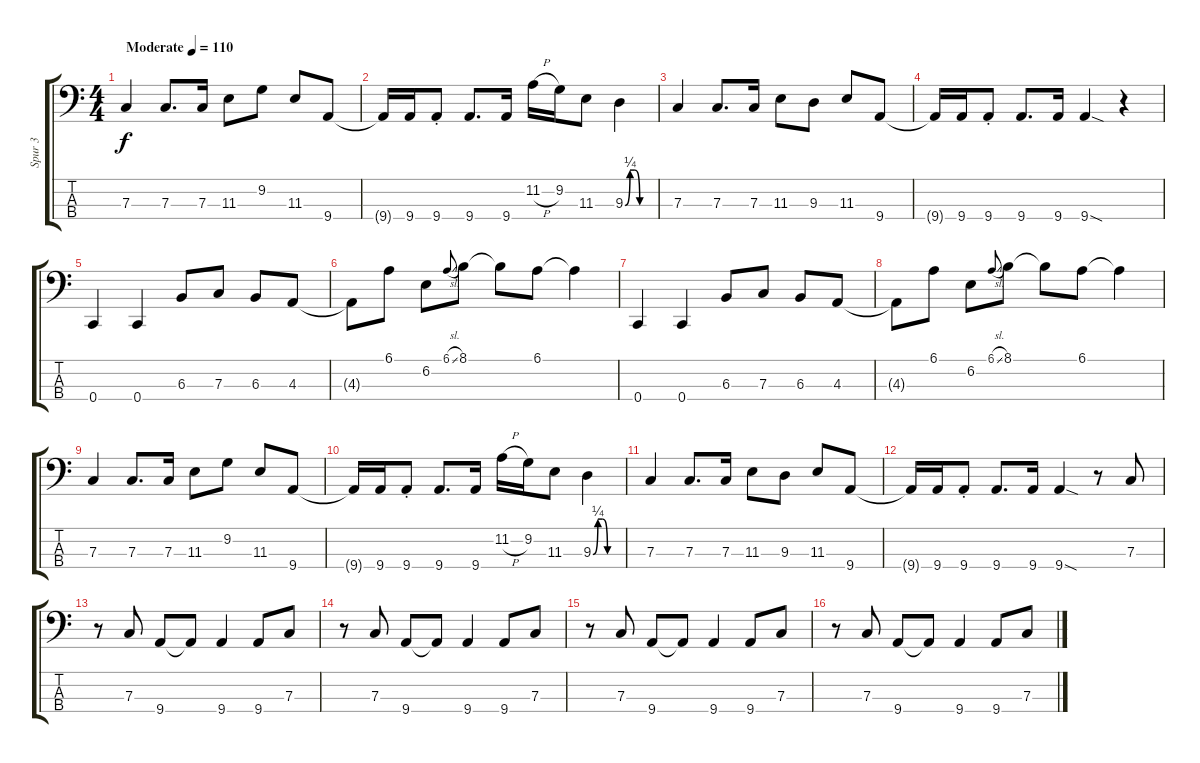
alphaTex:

\track ("Spur 3" "Spur 3") {instrument electricbasspick}
\staff {score tabs}
\tuning (Eb2 Bb1 F1 C1) {hide}
\ts (4 4)
\tempo (110 "Moderate")
\clef f4
\ks c
7.3.4{dy f instrument electricbasspick} 7.3.8{d} 7.3.16 11.3.8 9.2.8 11.3.8 9.4.8 |
9.4{t}.16 9.4.16 9.4{st}.8 9.4.8{d} 9.4.16 11.2{h}.16 9.2.16 11.3.8 9.3{be (custom 0 0 10 1 20 1 30 0 60 0)}.4 |
7.3.4 7.3.8{d} 7.3.16 11.3.8 9.3.8 11.3.8 9.4.8 |
9.4{t}.16 9.4.16 9.4{st}.8 9.4.8{d} 9.4.16 9.4{sod}.4 r.4 |
0.4.4 0.4.4 6.3.8 7.3.8 6.3.8 4.3.8 |
4.3{t}.8 6.1.8 6.2.8 6.1{sl}.8{gr onbeat} 8.1.8 8.1{t}.8 6.1.8 6.1{t}.4 |
0.4.4 0.4.4 6.3.8 7.3.8 6.3.8 4.3.8 |
4.3{t}.8 6.1.8 6.2.8 6.1{sl}.8{gr onbeat} 8.1.8 8.1{t}.8 6.1.8 6.1{t}.4 |
7.3.4 7.3.8{d} 7.3.16 11.3.8 9.2.8 11.3.8 9.4.8 |
9.4{t}.16 9.4.16 9.4{st}.8 9.4.8{d} 9.4.16 11.2{h}.16 9.2.16 11.3.8 9.3{be (custom 0 0 10 1 20 1 30 0 60 0)}.4 |
7.3.4 7.3.8{d} 7.3.16 11.3.8 9.3.8 11.3.8 9.4.8 |
9.4{t}.16 9.4.16 9.4{st}.8 9.4.8{d} 9.4.16 9.4{sod}.4 r.8 7.3.8 |
r.8 7.3.8 9.4.8 9.4{t}.8 9.4.4 9.4.8 7.3.8 |
r.8 7.3.8 9.4.8 9.4{t}.8 9.4.4 9.4.8 7.3.8 |
r.8 7.3.8 9.4.8 9.4{t}.8 9.4.4 9.4.8 7.3.8 |
r.8 7.3.8 9.4.8 9.4{t}.8 9.4.4 9.4.8 7.3.8
